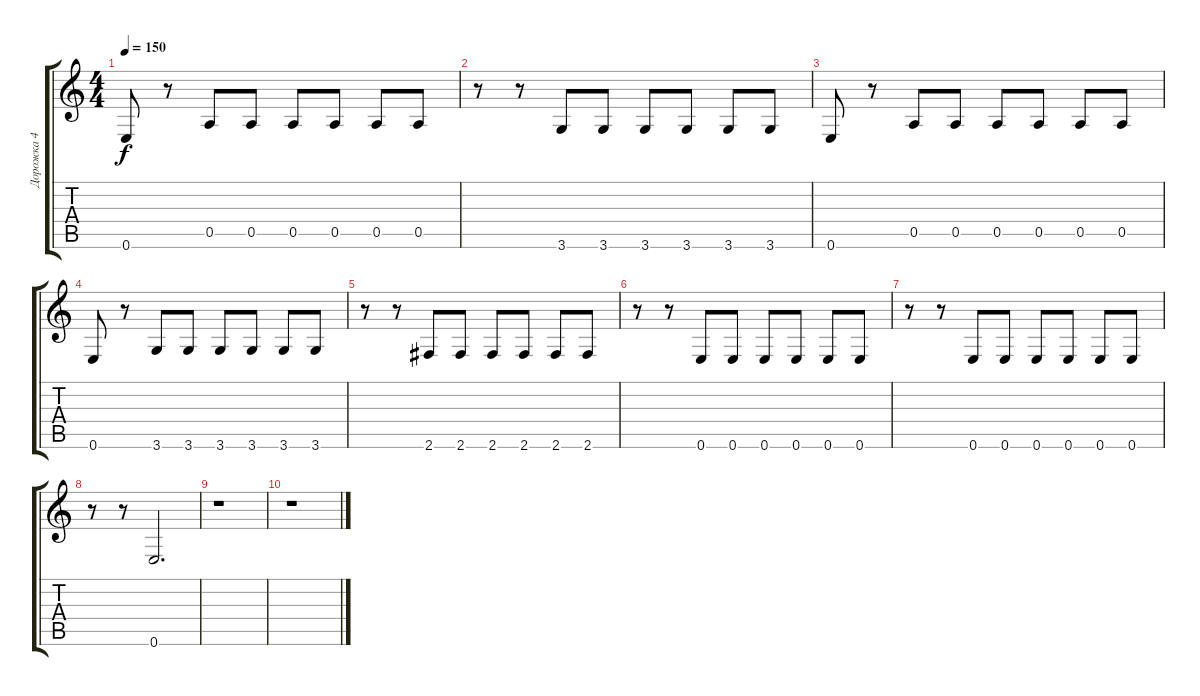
\track ("Дорожка 4" "Дорожка 4") {instrument overdrivenguitar}
\staff {score tabs}
\tuning (E4 B3 G3 D3 A2 E2) {hide}
\ts (4 4)
\tempo 150
\clef g2
\ks c
0.6.8{dy f} r.8 0.5.8 0.5.8 0.5.8 0.5.8 0.5.8 0.5.8 |
r.8 r.8 3.6.8 3.6.8 3.6.8 3.6.8 3.6.8 3.6.8 |
0.6.8 r.8 0.5.8 0.5.8 0.5.8 0.5.8 0.5.8 0.5.8 |
0.6.8 r.8 3.6.8 3.6.8 3.6.8 3.6.8 3.6.8 3.6.8 |
r.8 r.8 2.6.8 2.6.8 2.6.8 2.6.8 2.6.8 2.6.8 |
r.8 r.8 0.6.8 0.6.8 0.6.8 0.6.8 0.6.8 0.6.8 |
r.8 r.8 0.6.8 0.6.8 0.6.8 0.6.8 0.6.8 0.6.8 |
r.8 r.8 0.6.2{d} |
r.1 |
r.1
